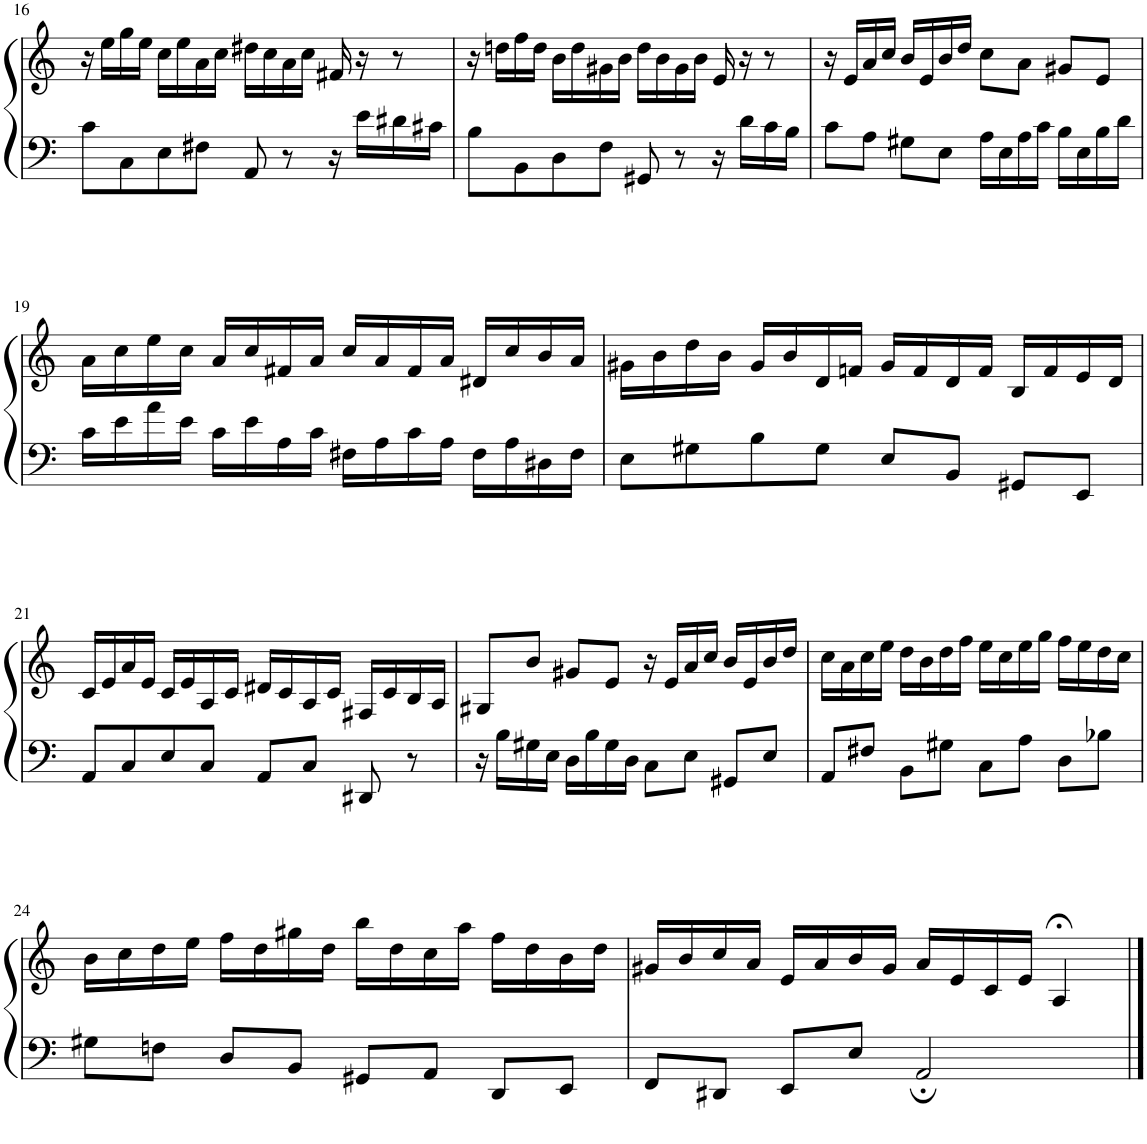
**kern	**kern
*part1	*part1
*staff2	*staff1
*I"Piano	*
*I'Pno	*
!!LO:PB:g=z
*clefF4	*clefG2
*k[]	*k[]
=16	=16
8c\L	16r
.	16ee\LL
8C\	16gg\
.	16ee\JJ
8E\	16cc\LL
.	16ee\
8F#X\J	16a\
.	16cc\JJ
8AA/	16dd#X\LL
.	16cc\
8r	16a\
.	16cc\JJ
16r	16f#X/
16e\LL	16r
16d#X\	8r
16c#X\JJ	.
=17	=17
8B\L	16r
.	16ddn\LL
8BB\	16ff\
.	16dd\JJ
8D\	16b\LL
.	16dd\
8F\J	16g#X\
.	16b\JJ
8GG#X/	16dd\LL
.	16b\
8r	16g#\
.	16b\JJ
16r	16e/
16d\LL	16r
16c\	8r
16B\JJ	.
=18	=18
8c\L	16r
.	16e/LL
8A\J	16a/
.	16cc/JJ
8G#X\L	16b/LL
.	16e/
8E\J	16b/
.	16dd/JJ
16A\LL	8cc\L
16E\	.
16A\	8a\J
16c\JJ	.
16B\LL	8g#X/L
16E\	.
16B\	8e/J
16d\JJ	.
!!LO:LB:g=z
=19	=19
16c\LL	16a\LL
16e\	16cc\
16a\	16ee\
16e\JJ	16cc\JJ
16c\LL	16a/LL
16e\	16cc/
16A\	16f#X/
16c\JJ	16a/JJ
16F#X\LL	16cc/LL
16A\	16a/
16c\	16f#/
16A\JJ	16a/JJ
16F#\LL	16d#X/LL
16A\	16cc/
16D#X\	16b/
16F#\JJ	16a/JJ
=20	=20
8E\L	16g#X\LL
.	16b\
8G#X\	16dd\
.	16b\JJ
8B\	16g#/LL
.	16b/
8G#\J	16d/
.	16fn/JJ
8E/L	16g#/LL
.	16f/
8BB/J	16d/
.	16f/JJ
8GG#X/L	16B/LL
.	16f/
8EE/J	16e/
.	16d/JJ
!!LO:LB:g=z
=21	=21
8AA/L	16c/LL
.	16e/
8C/	16a/
.	16e/JJ
8E/	16c/LL
.	16e/
8C/J	16A/
.	16c/JJ
8AA/L	16d#X/LL
.	16c/
8C/J	16A/
.	16c/JJ
8DD#X/	16F#X/LL
.	16c/
8r	16B/
.	16A/JJ
=22	=22
16r	8G#X/L
16B\LL	.
16G#X\	8b/J
16E\JJ	.
16D\LL	8g#X/L
16B\	.
16G#\	8e/J
16D\JJ	.
8C\L	16r
.	16e/LL
8E\J	16a/
.	16cc/JJ
8GG#X/L	16b/LL
.	16e/
8E/J	16b/
.	16dd/JJ
=23	=23
8AA/L	16cc\LL
.	16a\
8F#X/J	16cc\
.	16ee\JJ
8BB\L	16dd\LL
.	16b\
8G#X\J	16dd\
.	16ff\JJ
8C\L	16ee\LL
.	16cc\
8A\J	16ee\
.	16gg\JJ
8D\L	16ff\LL
.	16ee\
8B-X\J	16dd\
.	16cc\JJ
!!LO:LB:g=z
=24	=24
8G#X\L	16b\LL
.	16cc\
8Fn\J	16dd\
.	16ee\JJ
8D/L	16ff\LL
.	16dd\
8BB/J	16gg#X\
.	16dd\JJ
8GG#X/L	16bb\LL
.	16dd\
8AA/J	16cc\
.	16aa\JJ
8DD/L	16ff\LL
.	16dd\
8EE/J	16b\
.	16dd\JJ
=25	=25
8FF/L	16g#X/LL
.	16b/
8DD#X/J	16cc/
.	16a/JJ
8EE/L	16e/LL
.	16a/
8E/J	16b/
.	16g#/JJ
2AA;/	16a/LL
.	16e/
.	16c/
.	16e/JJ
.	4A;</
==	==
*-	*-
